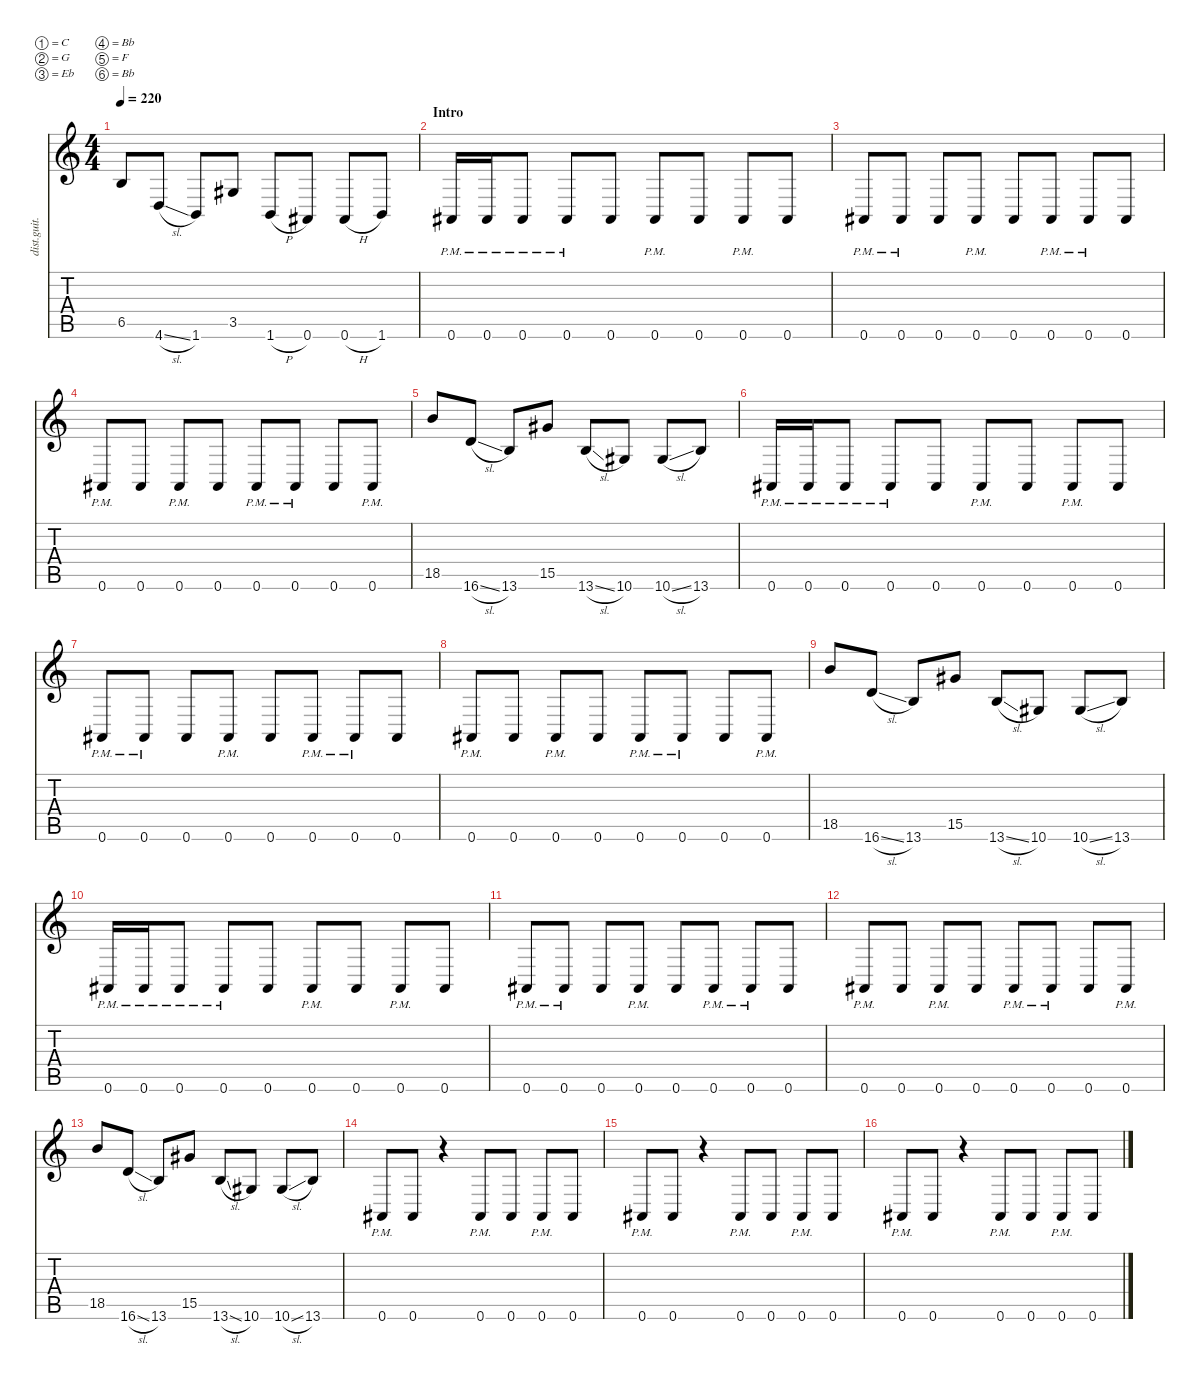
\defaultSystemsLayout 4
\hideDynamics
\bracketExtendMode nobrackets
\otherSystemsTrackNameOrientation horizontal
\track ("Guitar L" "dist.guit.") {instrument distortionguitar}
\staff {score tabs}
\tuning (C4 G3 Eb3 Bb2 F2 Bb1)
\ts (4 4)
\tempo 220
\clef g2
\ks c
6.5.8{dy mf instrument distortionguitar beam Up} 4.6{sl}.8{beam Up} 1.6.8{beam Up} 3.5{acc #}.8{beam Up} 1.6{h}.8{beam Up} 0.6{acc #}.8{beam Up} 0.6{h acc #}.8{beam Up} 1.6.8{beam Up} |
\section ("" "Intro")
0.6{pm acc #}.16{beam Up} 0.6{pm acc #}.16{beam Up} 0.6{pm acc #}.8{beam Up} 0.6{pm acc #}.8{beam Up} 0.6{acc #}.8{beam Up} 0.6{pm acc #}.8{beam Up} 0.6{acc #}.8{beam Up} 0.6{pm acc #}.8{beam Up} 0.6{acc #}.8{beam Up} |
0.6{pm acc #}.8{beam Up} 0.6{pm acc #}.8{beam Up} 0.6{acc #}.8{beam Up} 0.6{pm acc #}.8{beam Up} 0.6{acc #}.8{beam Up} 0.6{pm acc #}.8{beam Up} 0.6{pm acc #}.8{beam Up} 0.6{acc #}.8{beam Up} |
0.6{pm acc #}.8{beam Up} 0.6{acc #}.8{beam Up} 0.6{pm acc #}.8{beam Up} 0.6{acc #}.8{beam Up} 0.6{pm acc #}.8{beam Up} 0.6{pm acc #}.8{beam Up} 0.6{acc #}.8{beam Up} 0.6{pm acc #}.8{beam Up} |
18.5.8{beam Up} 16.6{sl}.8{beam Up} 13.6.8{beam Up} 15.5{acc #}.8{beam Up} 13.6{sl}.8{beam Up} 10.6{acc #}.8{beam Up} 10.6{sl acc #}.8{beam Up} 13.6.8{beam Up} |
0.6{pm acc #}.16{beam Up} 0.6{pm acc #}.16{beam Up} 0.6{pm acc #}.8{beam Up} 0.6{pm acc #}.8{beam Up} 0.6{acc #}.8{beam Up} 0.6{pm acc #}.8{beam Up} 0.6{acc #}.8{beam Up} 0.6{pm acc #}.8{beam Up} 0.6{acc #}.8{beam Up} |
0.6{pm acc #}.8{beam Up} 0.6{pm acc #}.8{beam Up} 0.6{acc #}.8{beam Up} 0.6{pm acc #}.8{beam Up} 0.6{acc #}.8{beam Up} 0.6{pm acc #}.8{beam Up} 0.6{pm acc #}.8{beam Up} 0.6{acc #}.8{beam Up} |
0.6{pm acc #}.8{beam Up} 0.6{acc #}.8{beam Up} 0.6{pm acc #}.8{beam Up} 0.6{acc #}.8{beam Up} 0.6{pm acc #}.8{beam Up} 0.6{pm acc #}.8{beam Up} 0.6{acc #}.8{beam Up} 0.6{pm acc #}.8{beam Up} |
18.5.8{beam Up} 16.6{sl}.8{beam Up} 13.6.8{beam Up} 15.5{acc #}.8{beam Up} 13.6{sl}.8{beam Up} 10.6{acc #}.8{beam Up} 10.6{sl acc #}.8{beam Up} 13.6.8{beam Up} |
0.6{pm acc #}.16{beam Up} 0.6{pm acc #}.16{beam Up} 0.6{pm acc #}.8{beam Up} 0.6{pm acc #}.8{beam Up} 0.6{acc #}.8{beam Up} 0.6{pm acc #}.8{beam Up} 0.6{acc #}.8{beam Up} 0.6{pm acc #}.8{beam Up} 0.6{acc #}.8{beam Up} |
0.6{pm acc #}.8{beam Up} 0.6{pm acc #}.8{beam Up} 0.6{acc #}.8{beam Up} 0.6{pm acc #}.8{beam Up} 0.6{acc #}.8{beam Up} 0.6{pm acc #}.8{beam Up} 0.6{pm acc #}.8{beam Up} 0.6{acc #}.8{beam Up} |
0.6{pm acc #}.8{beam Up} 0.6{acc #}.8{beam Up} 0.6{pm acc #}.8{beam Up} 0.6{acc #}.8{beam Up} 0.6{pm acc #}.8{beam Up} 0.6{pm acc #}.8{beam Up} 0.6{acc #}.8{beam Up} 0.6{pm acc #}.8{beam Up} |
18.5.8{beam Up} 16.6{sl}.8{beam Up} 13.6.8{beam Up} 15.5{acc #}.8{beam Up} 13.6{sl}.8{beam Up} 10.6{acc #}.8{beam Up} 10.6{sl acc #}.8{beam Up} 13.6.8{beam Up} |
0.6{pm acc #}.8{beam Up} 0.6{acc #}.8{beam Up} r.4{beam Up} 0.6{pm acc #}.8{beam Up} 0.6{acc #}.8{beam Up} 0.6{pm acc #}.8{beam Up} 0.6{acc #}.8{beam Up} |
0.6{pm acc #}.8{beam Up} 0.6{acc #}.8{beam Up} r.4{beam Up} 0.6{pm acc #}.8{beam Up} 0.6{acc #}.8{beam Up} 0.6{pm acc #}.8{beam Up} 0.6{acc #}.8{beam Up} |
0.6{pm acc #}.8{beam Up} 0.6{acc #}.8{beam Up} r.4{beam Up} 0.6{pm acc #}.8{beam Up} 0.6{acc #}.8{beam Up} 0.6{pm acc #}.8{beam Up} 0.6{acc #}.8{beam Up}
